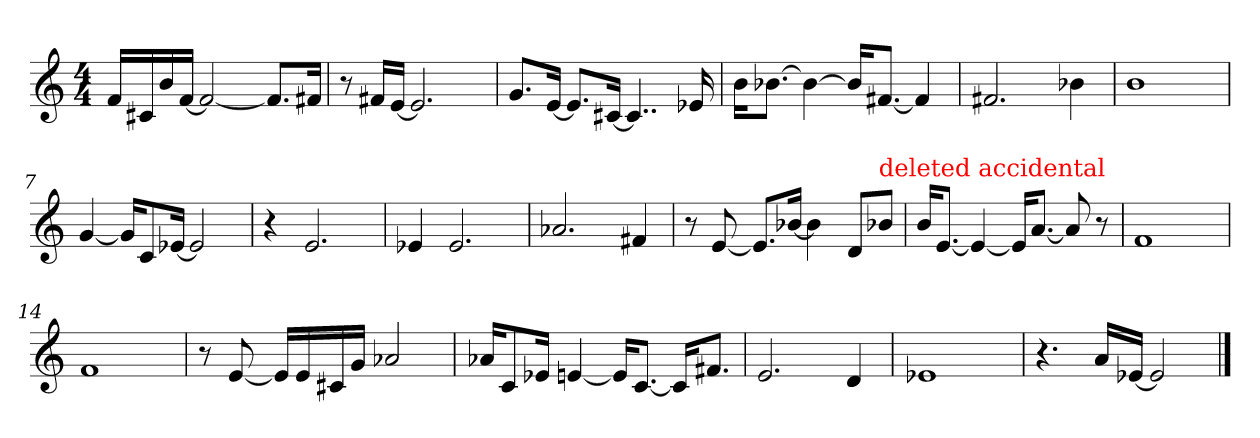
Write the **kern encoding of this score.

**kern
*part1
*staff1
*clefG2
*M4/4
=1
16f/LL
16c#X/
16b/
[16f/JJ
2f_
8.f/L]
16f#X/Jk
=2
8r
16f#X/LL
[16e/JJ
2.e]
=3
8.g/L
[16e/Jk
8.e/L]
[16c#X/Jk
4..c#]
16e-X
=4
16b\KL
[8.b-X\J
4b-_
16b-/KL]
[8.f#X/J
4f#]
=5
2.f#X
4b-X
=6
1b
=7
[4g
16g/KL]
8c/
[16e-X/Jk
2e-]
=8
4r
2.e
=9
4e-X
2.e-
=10
2.a-X
4f#X
=11
8r
[8e
8.e/L]
[16b-X/Jk
4b-]
8d/L
!LO:TX:color=#FF0000:t=deleted accidental
8b-Xi/J
=12
16b/KL
[8.e/J
4e_
16e/KL]
[8.a/J
8a]
8r
=13
1f
=14
1f
=15
8r
[8e
16e/LL]
16e/
16c#X/
16g/JJ
2a-X
=16
16a-X/KL
8c/
16e-X/Jk
[4en
16e/KL]
[8.c/J
16c/KL]
8.f#X/J
=17
2.e
4d
=18
1e-X
=19
4.r
16a/LL
[16e-X/JJ
2e-]
==
*-
